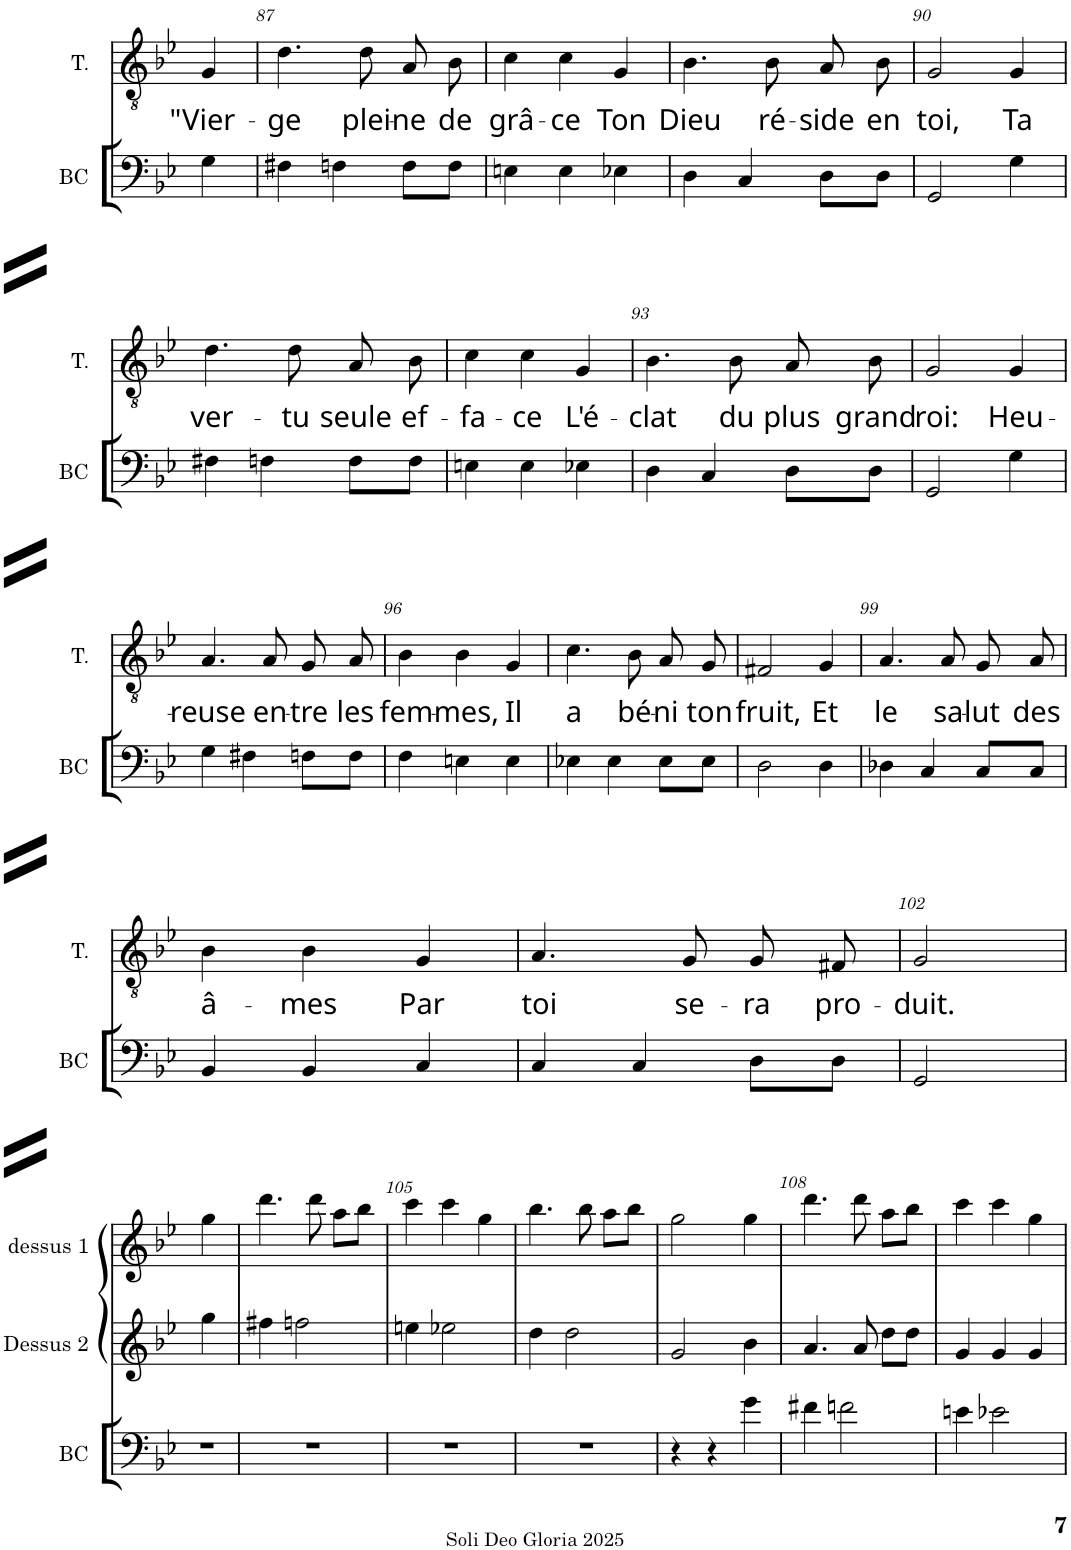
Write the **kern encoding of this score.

**kern	**kern	**kern	**kern	**text	**kern	**kern
*part6	*part5	*part4	*part3	*part3	*part2	*part1
*staff6	*staff5	*staff4	*staff3	*staff3	*staff2	*staff1
*I"Basse Continue	*I"Deuxieme dessus	*I"Premier dessus	*I"Ténor	*	*I"Alto	*I"Soprano
*I'BC	*I'Dessus 2	*I'dessus 1	*I'T.	*	*I'A.	*I'S.
!!LO:PB:g=z
*clefF4	*clefG2	*clefG2	*clefGv2	*	*clefG2	*clefG2
*k[b-e-]	*k[b-e-]	*k[b-e-]	*k[b-e-]	*	*k[b-e-]	*k[b-e-]
*M3/4	*M3/4	*M3/4	*M3/4	*	*M3/4	*M3/4
=86	=86	=86	=86	=86	=86	=86
!	!	!	!	!LO:LY:b	!	!
4G\	2.r	2.r	4G/	"Vier-	2.r	2.r
2ryy	.	.	2ryy	.	.	.
=87	=87	=87	=87	=87	=87	=87
!	!	!	!	!LO:LY:b	!	!
4F#X\	2.r	2.r	4.d\	-ge	2.r	2.r
4Fn\	.	.	.	.	.	.
!	!	!	!	!LO:LY:b	!	!
.	.	.	8d\	plei-	.	.
!	!	!	!	!LO:LY:b	!	!
8F\L	.	.	8A/L	-ne	.	.
!	!	!	!	!LO:LY:b	!	!
8F\J	.	.	8B-/J	de	.	.
=88	=88	=88	=88	=88	=88	=88
!	!	!	!	!LO:LY:b	!	!
4En\	2.r	2.r	4c\	grâ-	2.r	2.r
!	!	!	!	!LO:LY:b	!	!
4E\	.	.	4c\	-ce	.	.
!	!	!	!	!LO:LY:b	!	!
4E-X\	.	.	4G/	Ton	.	.
=89	=89	=89	=89	=89	=89	=89
!	!	!	!	!LO:LY:b	!	!
4D\	2.r	2.r	4.B-\	Dieu	2.r	2.r
4C/	.	.	.	.	.	.
!	!	!	!	!LO:LY:b	!	!
.	.	.	8B-\	ré-	.	.
!	!	!	!	!LO:LY:b	!	!
8D\L	.	.	8A/L	-side	.	.
!	!	!	!	!LO:LY:b	!	!
8D\J	.	.	8B-/J	en	.	.
=90	=90	=90	=90	=90	=90	=90
!	!	!	!	!LO:LY:b	!	!
2GG/	2.r	2.r	2G/	toi,	2.r	2.r
!	!	!	!	!LO:LY:b	!	!
4G\	.	.	4G/	Ta	.	.
!!LO:LB:g=z
=91	=91	=91	=91	=91	=91	=91
!	!	!	!	!LO:LY:b	!	!
4F#X\	2.r	2.r	4.d\	ver-	2.r	2.r
4Fn\	.	.	.	.	.	.
!	!	!	!	!LO:LY:b	!	!
.	.	.	8d\	-tu	.	.
!	!	!	!	!LO:LY:b	!	!
8F\L	.	.	8A/L	seule	.	.
!	!	!	!	!LO:LY:b	!	!
8F\J	.	.	8B-/J	ef-	.	.
=92	=92	=92	=92	=92	=92	=92
!	!	!	!	!LO:LY:b	!	!
4En\	2.r	2.r	4c\	-fa-	2.r	2.r
!	!	!	!	!LO:LY:b	!	!
4E\	.	.	4c\	-ce	.	.
!	!	!	!	!LO:LY:b	!	!
4E-X\	.	.	4G/	L'é-	.	.
=93	=93	=93	=93	=93	=93	=93
!	!	!	!	!LO:LY:b	!	!
4D\	2.r	2.r	4.B-\	-clat	2.r	2.r
4C/	.	.	.	.	.	.
!	!	!	!	!LO:LY:b	!	!
.	.	.	8B-\	du	.	.
!	!	!	!	!LO:LY:b	!	!
8D\L	.	.	8A/L	plus	.	.
!	!	!	!	!LO:LY:b	!	!
8D\J	.	.	8B-/J	grand	.	.
=94	=94	=94	=94	=94	=94	=94
!	!	!	!	!LO:LY:b	!	!
2GG/	2.r	2.r	2G/	roi:	2.r	2.r
!	!	!	!	!LO:LY:b	!	!
4G\	.	.	4G/	Heu-	.	.
!!LO:LB:g=z
=95	=95	=95	=95	=95	=95	=95
!	!	!	!	!LO:LY:b	!	!
4G\	2.r	2.r	4.A/	-reuse	2.r	2.r
4F#X\	.	.	.	.	.	.
!	!	!	!	!LO:LY:b	!	!
.	.	.	8A/	en-	.	.
!	!	!	!	!LO:LY:b	!	!
8Fn\L	.	.	8G/L	-tre	.	.
!	!	!	!	!LO:LY:b	!	!
8F\J	.	.	8A/J	les	.	.
=96	=96	=96	=96	=96	=96	=96
!	!	!	!	!LO:LY:b	!	!
4F\	2.r	2.r	4B-\	fem-	2.r	2.r
!	!	!	!	!LO:LY:b	!	!
4En\	.	.	4B-\	-mes,	.	.
!	!	!	!	!LO:LY:b	!	!
4E\	.	.	4G/	Il	.	.
=97	=97	=97	=97	=97	=97	=97
!	!	!	!	!LO:LY:b	!	!
4E-X\	2.r	2.r	4.c\	a	2.r	2.r
4E-\	.	.	.	.	.	.
!	!	!	!	!LO:LY:b	!	!
.	.	.	8B-\	bé-	.	.
!	!	!	!	!LO:LY:b	!	!
8E-\L	.	.	8A/L	-ni	.	.
!	!	!	!	!LO:LY:b	!	!
8E-\J	.	.	8G/J	ton	.	.
=98	=98	=98	=98	=98	=98	=98
!	!	!	!	!LO:LY:b	!	!
2D\	2.r	2.r	2F#X/	fruit,	2.r	2.r
!	!	!	!	!LO:LY:b	!	!
4D\	.	.	4G/	Et	.	.
=99	=99	=99	=99	=99	=99	=99
!	!	!	!	!LO:LY:b	!	!
4D-X\	2.r	2.r	4.A/	le	2.r	2.r
4C/	.	.	.	.	.	.
!	!	!	!	!LO:LY:b	!	!
.	.	.	8A/	sa-	.	.
!	!	!	!	!LO:LY:b	!	!
8C/L	.	.	8G/L	-lut	.	.
!	!	!	!	!LO:LY:b	!	!
8C/J	.	.	8A/J	des	.	.
!!LO:LB:g=z
=100	=100	=100	=100	=100	=100	=100
!	!	!	!	!LO:LY:b	!	!
4BB-/	2.r	2.r	4B-\	â-	2.r	2.r
!	!	!	!	!LO:LY:b	!	!
4BB-/	.	.	4B-\	-mes	.	.
!	!	!	!	!LO:LY:b	!	!
4C/	.	.	4G/	Par	.	.
=101	=101	=101	=101	=101	=101	=101
!	!	!	!	!LO:LY:b	!	!
4C/	2.r	2.r	4.A/	toi	2.r	2.r
4C/	.	.	.	.	.	.
!	!	!	!	!LO:LY:b	!	!
.	.	.	8G/	se-	.	.
!	!	!	!	!LO:LY:b	!	!
8D\L	.	.	8G/L	-ra	.	.
!	!	!	!	!LO:LY:b	!	!
8D\J	.	.	8F#X/J	pro-	.	.
=102	=102	=102	=102	=102	=102	=102
!	!	!	!	!LO:LY:b	!	!
2GG/	2.r	2.r	2G/	-duit.	2.r	2.r
4ryy	.	.	4ryy	.	.	.
!!LO:LB:g=z
=103	=103	=103	=103	=103	=103	=103
2.r	4gg\	4gg\	2.r	.	2.r	2.r
.	2ryy	2ryy	.	.	.	.
=104	=104	=104	=104	=104	=104	=104
2.r	4ff#X\	4.ddd\	2.r	.	2.r	2.r
.	2ffn\	.	.	.	.	.
.	.	8ddd\	.	.	.	.
.	.	8aa\L	.	.	.	.
.	.	8bb-\J	.	.	.	.
=105	=105	=105	=105	=105	=105	=105
2.r	4een\	4ccc\	2.r	.	2.r	2.r
.	2ee-X\	4ccc\	.	.	.	.
.	.	4gg\	.	.	.	.
=106	=106	=106	=106	=106	=106	=106
2.r	4dd\	4.bb-\	2.r	.	2.r	2.r
.	2dd\	.	.	.	.	.
.	.	8bb-\	.	.	.	.
.	.	8aa\L	.	.	.	.
.	.	8bb-\J	.	.	.	.
=107	=107	=107	=107	=107	=107	=107
4r	2g/	2gg\	2.r	.	2.r	2.r
4r	.	.	.	.	.	.
4g\	4b-\	4gg\	.	.	.	.
=108	=108	=108	=108	=108	=108	=108
4f#X\	4.a/	4.ddd\	2.r	.	2.r	2.r
2fn\	.	.	.	.	.	.
.	8a/	8ddd\	.	.	.	.
.	8dd\L	8aa\L	.	.	.	.
.	8dd\J	8bb-\J	.	.	.	.
=109	=109	=109	=109	=109	=109	=109
4en\	4g/	4ccc\	2.r	.	2.r	2.r
2e-X\	4g/	4ccc\	.	.	.	.
.	4g/	4gg\	.	.	.	.
=	=	=	=	=	=	=
*-	*-	*-	*-	*-	*-	*-
